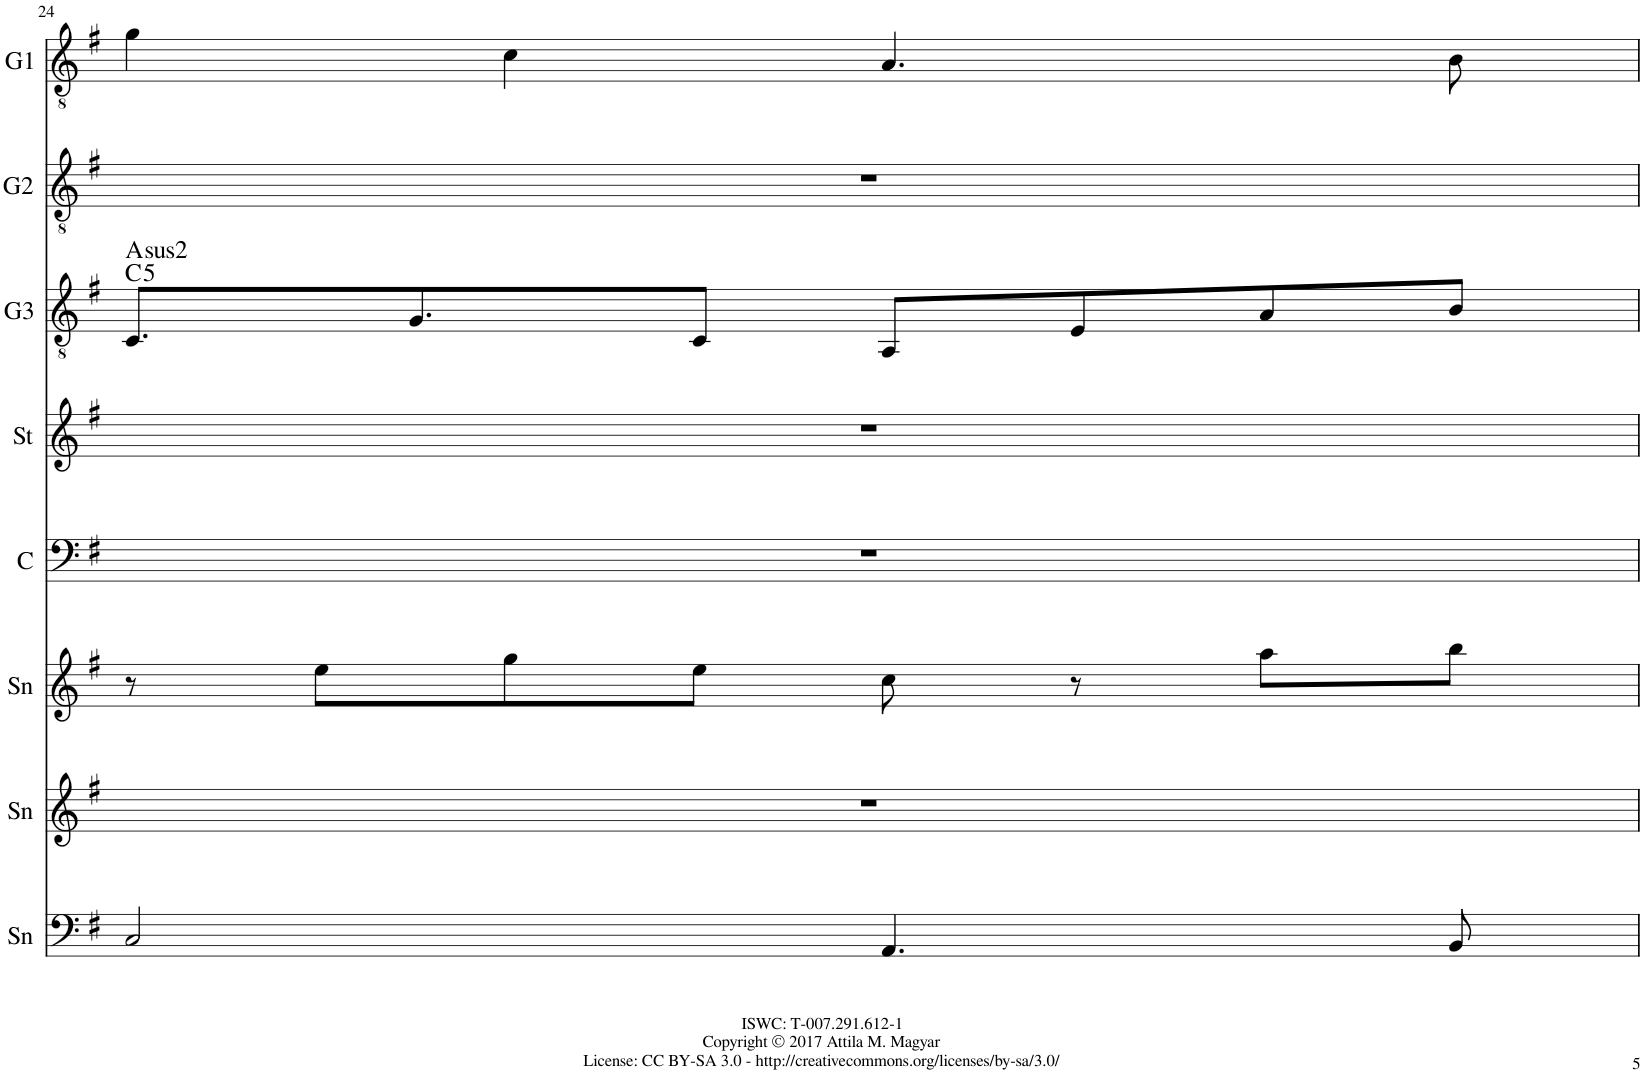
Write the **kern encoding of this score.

**kern	**kern	**kern	**kern	**kern	**kern	**harte	**kern	**kern
*part8	*part7	*part6	*part5	*part4	*part3	*part3	*part2	*part1
*staff8	*staff7	*staff6	*staff5	*staff4	*staff3	*	*staff2	*staff1
*I"Synthesizer	*I"Synthesizer	*I"Synthesizer	*I"Cello	*I"Strings	*I"Guitar 3	*	*I"Guitar 2	*I"Guitar 1
*I'Sn	*I'Sn	*I'Sn	*I'C	*I'St	*I'G3	*	*I'G2	*I'G1
!!LO:PB:g=z
*clefF4	*clefG2	*clefG2	*clefF4	*clefG2	*clefGv2	*	*clefGv2	*clefGv2
*k[f#]	*k[f#]	*k[f#]	*k[f#]	*k[f#]	*k[f#]	*	*k[f#]	*k[f#]
=24	=24	=24	=24	=24	=24	=24	=24	=24
!	!	!	!	!	!	!LO:H:n=1:kt=5	!	!
!	!	!	!	!	!	!LO:H:n=2:kt=2	!	!
2C/	1r	8r	1r	1r	8.C/L	C:(1,5) A:(1,2,5)	1r	4g\
.	.	8ee\L	.	.	.	.	.	.
.	.	.	.	.	8.G/	.	.	.
.	.	8gg\	.	.	.	.	.	4c\
.	.	8ee\J	.	.	8C/J	.	.	.
4.AA/	.	8cc\	.	.	8AA/L	.	.	4.A/
.	.	8r	.	.	8E/	.	.	.
.	.	8aa\L	.	.	8A/	.	.	.
8BB/	.	8bb\J	.	.	8B/J	.	.	8B\
=	=	=	=	=	=	=	=	=
*-	*-	*-	*-	*-	*-	*-	*-	*-
